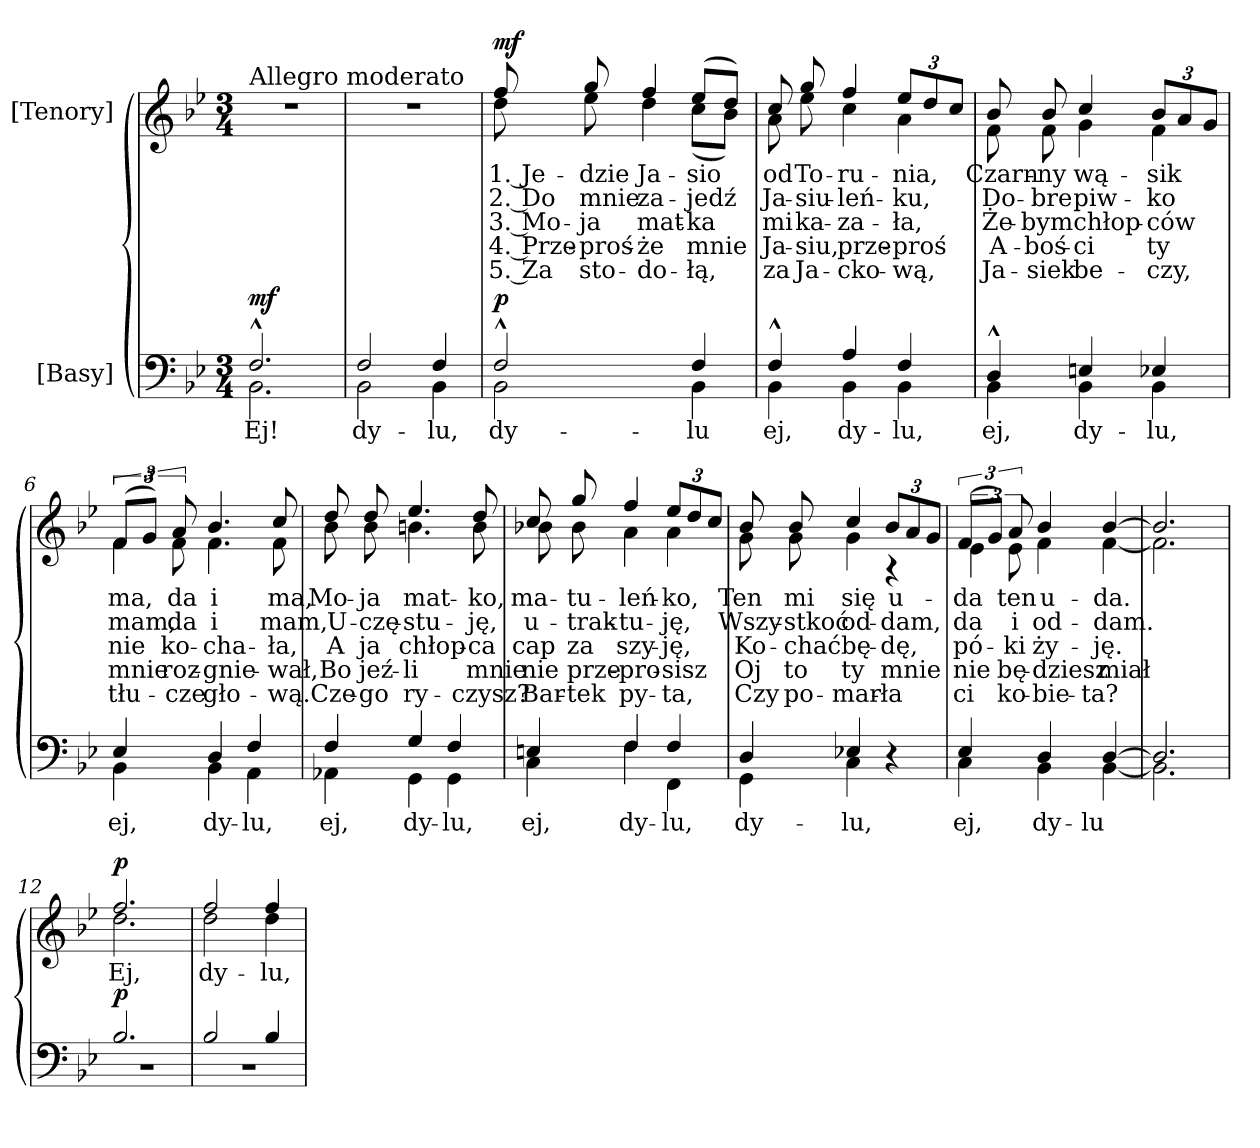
**kern	**text	**dynam	**kern	**text	**text	**text	**text	**text	**dynam
*part2	*part2	*part2	*part1	*part1	*part1	*part1	*part1	*part1	*part1
*staff2	*staff2	*staff2	*staff1	*staff1	*staff1	*staff1	*staff1	*staff1	*staff1
*I"[Basy]	*	*	*I"[Tenory]	*	*	*	*	*	*
*clefF4	*	*	*clefG2	*	*	*	*	*	*
*	*	*	*ITrd7c12	*	*	*	*	*	*
*k[b-e-]	*	*	*k[b-e-]	*	*	*	*	*	*
*M3/4	*	*	*M3/4	*	*	*	*	*	*
=1	=1	=1	=1	=1	=1	=1	=1	=1	=1
*^	*	*	*	*	*	*	*	*	*
!	!	!	!	!LO:TX:a:t=Allegro moderato	!	!	!	!	!	!
!	!	!	!LO:DY:a	!	!	!	!	!	!	!
2.F^^/	2.BB-\	Ej!	mf	2.r	.	.	.	.	.	.
=2	=2	=2	=2	=2	=2	=2	=2	=2	=2	=2
2F/	2BB-\	dy-	.	2.r	.	.	.	.	.	.
4F/	4BB-\	-lu,	.	.	.	.	.	.	.	.
=3	=3	=3	=3	=3	=3	=3	=3	=3	=3	=3
*	*	*	*	*^	*	*	*	*	*	*
!	!	!	!LO:DY:b	!	!	!	!	!	!	!	!LO:DY:b
2F^^/	2BB-\	dy-	p	8f/	8d\	1. Je-	2. Do	3. Mo-	4. Prze-	5. Za	mf
.	.	.	.	8g/	8e-\	-dzie	mnie	-ja	-proś-	sto-	.
.	.	.	.	4f/	4d\	Ja-	za-	mat-	-że	-do-	.
4F/	4BB-\	-lu	.	(8e-/L	(8c\L	-sio	-jedź	-ka	mnie	-łą,	.
.	.	.	.	8d/J)	8B-\J)	.	.	.	.	.	.
=4	=4	=4	=4	=4	=4	=4	=4	=4	=4	=4	=4
4F^^/	4BB-\	ej,	.	8c/	8A\	od	Ja-	mi	Ja-	za	.
.	.	.	.	8g/	8e-\	To-	-siu-	ka-	-siu,	Ja-	.
4A/	4BB-\	dy-	.	4f/	4c\	-ru-	-leń-	-za-	prze-	-cko-	.
4F/	4BB-\	-lu,	.	12e-/L	4A\	-nia,	-ku,	-ła,	-proś	-wą,	.
.	.	.	.	12d/	.	.	.	.	.	.	.
.	.	.	.	12c/J	.	.	.	.	.	.	.
=5	=5	=5	=5	=5	=5	=5	=5	=5	=5	=5	=5
4D^^/	4BB-\	ej,	.	8B-/	8F\	Czarn-	Do-	Że-	A-	Ja-	.
.	.	.	.	8B-/	8F\	-ny	-bre	-bym	-boś-	-siek	.
4En/	4BB-\	dy-	.	4c/	4G\	wą-	piw-	chłop-	-ci	be-	.
4E-X/	4BB-\	-lu,	.	12B-/L	4F\	-sik	-ko	-ców	ty	-czy,	.
.	.	.	.	12A/	.	.	.	.	.	.	.
.	.	.	.	12G/J	.	.	.	.	.	.	.
=6	=6	=6	=6	=6	=6	=6	=6	=6	=6	=6	=6
4E-/	4BB-\	ej,	.	(12F/L	6F\	ma,	mam,	nie	mnie	tłu-	.
.	.	.	.	12G/J)	.	.	.	.	.	.	.
.	.	.	.	12A/	12F\	da	da	ko-	roz-	-cze	.
4D/	4BB-\	dy-	.	4.B-/	4.F\	i	i	-cha-	-gnie-	gło-	.
4F/	4AA\	-lu,	.	.	.	.	.	.	.	.	.
.	.	.	.	8c/	8F\	ma,	mam,	-ła,	-wał,	-wą.	.
=7	=7	=7	=7	=7	=7	=7	=7	=7	=7	=7	=7
4F/	4AA-X\	ej,	.	8d/	8B-\	Mo-	U-	A	Bo	Cze-	.
.	.	.	.	8d/	8B-\	-ja	-czę-	ja	jeź-	-go	.
4G/	4GG\	dy-	.	4.e-/	4.Bn\	mat-	-stu-	chłop-	-li	ry-	.
4F/	4GG\	-lu,	.	.	.	.	.	.	.	.	.
.	.	.	.	8d/	8B\	-ko,	-ję,	-ca	mnie	-czysz?	.
=8	=8	=8	=8	=8	=8	=8	=8	=8	=8	=8	=8
4En/	4C\	ej,	.	8c/	8B-X\	ma-	u-	cap	nie	Bar-	.
.	.	.	.	8g/	8B-\	-tu-	-trak-	za	prze-	-tek	.
4F/	4F\	dy-	.	4f/	4A\	-leń-	-tu-	szy-	-pro-	py-	.
4F/	4FF\	-lu,	.	12e-/L	4A\	-ko,	-ję,	-ję,	-sisz	-ta,	.
.	.	.	.	12d/	.	.	.	.	.	.	.
.	.	.	.	12c/J	.	.	.	.	.	.	.
=9	=9	=9	=9	=9	=9	=9	=9	=9	=9	=9	=9
4D/	4GG\	dy-	.	8B-/	8G\	Ten	Wszy-	Ko-	Oj	Czy	.
.	.	.	.	8B-/	8G\	mi	-stkoć	-chać	to	po-	.
4E-X/	4C\	-lu,	.	4c/	4G\	się	od-	bę-	ty	-mar-	.
4r	4ryy	.	.	12B-/L	4r	u-	-dam,	-dę,	mnie	-ła	.
.	.	.	.	12A/	.	.	.	.	.	.	.
.	.	.	.	12G/J	.	.	.	.	.	.	.
=10	=10	=10	=10	=10	=10	=10	=10	=10	=10	=10	=10
4E-/	4C\	ej,	.	(12F/L	6E-\	-da	da	pó-	nie	ci	.
.	.	.	.	12G/J)	.	.	.	.	.	.	.
.	.	.	.	12A/	12E-\	ten	i	-ki	bę-	ko-	.
4D/	4BB-\	dy-	.	4B-/	4F\	u-	od-	ży-	-dziesz	-bie-	.
[4D/	[4BB-\	-lu	.	[4B-/	[4F\	-da.	-dam.	-ję.	miał	-ta?	.
=11	=11	=11	=11	=11	=11	=11	=11	=11	=11	=11	=11
2.D/]	2.BB-\]	.	.	2.B-/]	2.F\]	.	.	.	.	.	.
=12	=12	=12	=12	=12	=12	=12	=12	=12	=12	=12	=12
!	!	!	!LO:DY:a	!	!	!	!	!	!	!	!LO:DY:a
2.B-/	2.r	.	p	2.f/	2.d\	Ej,	.	.	.	.	p
=13	=13	=13	=13	=13	=13	=13	=13	=13	=13	=13	=13
2B-/	2.r	.	.	2f/	2d\	dy-	.	.	.	.	.
4B-/	.	.	.	4f/	4d\	-lu,	.	.	.	.	.
*v	*v	*	*	*	*	*	*	*	*	*	*
*	*	*	*v	*v	*	*	*	*	*	*
=	=	=	=	=	=	=	=	=	=
*-	*-	*-	*-	*-	*-	*-	*-	*-	*-
